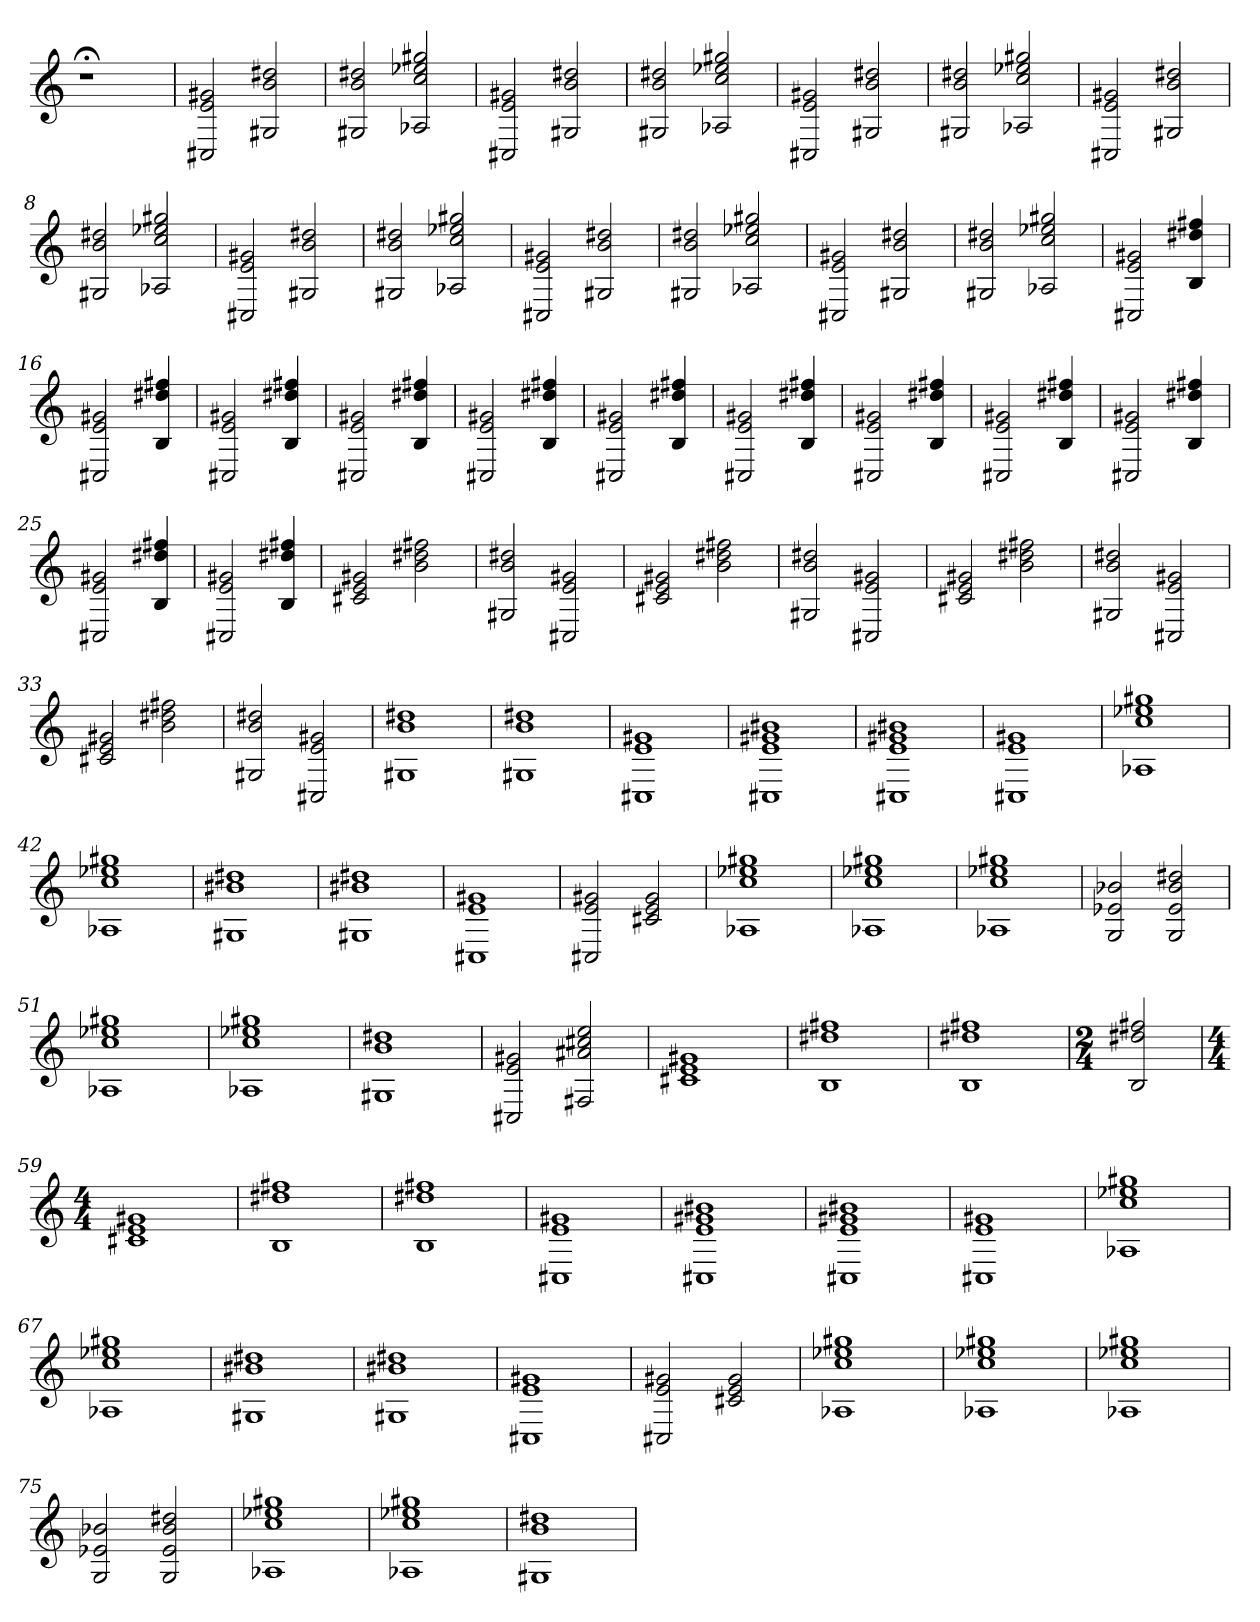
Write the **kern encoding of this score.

**kern
*part1
*staff1
=
1r;<
=1
2C#X 2e 2g#X
2G#X 2b 2dd#X
=2
2G#X 2b 2dd#X
2A-X 2cc 2ee-X 2gg#X
=3
2C#X 2e 2g#X
2G#X 2b 2dd#X
=4
2G#X 2b 2dd#X
2A-X 2cc 2ee-X 2gg#X
=5
2C#X 2e 2g#X
2G#X 2b 2dd#X
=6
2G#X 2b 2dd#X
2A-X 2cc 2ee-X 2gg#X
=7
2C#X 2e 2g#X
2G#X 2b 2dd#X
=8
2G#X 2b 2dd#X
2A-X 2cc 2ee-X 2gg#X
=9
2C#X 2e 2g#X
2G#X 2b 2dd#X
=10
2G#X 2b 2dd#X
2A-X 2cc 2ee-X 2gg#X
=11
2C#X 2e 2g#X
2G#X 2b 2dd#X
=12
2G#X 2b 2dd#X
2A-X 2cc 2ee-X 2gg#X
=13
2C#X 2e 2g#X
2G#X 2b 2dd#X
=14
2G#X 2b 2dd#X
2A-X 2cc 2ee-X 2gg#X
=15
2C#X 2e 2g#X
4B 4dd#X 4ff#X
=16
2C#X 2e 2g#X
4B 4dd#X 4ff#X
=17
2C#X 2e 2g#X
4B 4dd#X 4ff#X
=18
2C#X 2e 2g#X
4B 4dd#X 4ff#X
=19
2C#X 2e 2g#X
4B 4dd#X 4ff#X
=20
2C#X 2e 2g#X
4B 4dd#X 4ff#X
=21
2C#X 2e 2g#X
4B 4dd#X 4ff#X
=22
2C#X 2e 2g#X
4B 4dd#X 4ff#X
=23
2C#X 2e 2g#X
4B 4dd#X 4ff#X
=24
2C#X 2e 2g#X
4B 4dd#X 4ff#X
=25
2C#X 2e 2g#X
4B 4dd#X 4ff#X
=26
2C#X 2e 2g#X
4B 4dd#X 4ff#X
=27
2c#X 2e 2g#X
2b 2dd#X 2ff#X
=28
2G#X 2b 2dd#X
2C#X 2e 2g#X
=29
2c#X 2e 2g#X
2b 2dd#X 2ff#X
=30
2G#X 2b 2dd#X
2C#X 2e 2g#X
=31
2c#X 2e 2g#X
2b 2dd#X 2ff#X
=32
2G#X 2b 2dd#X
2C#X 2e 2g#X
=33
2c#X 2e 2g#X
2b 2dd#X 2ff#X
=34
2G#X 2b 2dd#X
2C#X 2e 2g#X
=35
1G#X 1b 1dd#X
=36
1G#X 1b 1dd#X
=37
1C#X 1e 1g#X
=38
1C#X 1e 1g#X 1b#X
=39
1C#X 1e 1g#X 1b#X
=40
1C#X 1e 1g#X
=41
1A-X 1cc 1ee-X 1gg#X
=42
1A-X 1cc 1ee-X 1gg#X
=43
1G#X 1b#X 1dd#X
=44
1G#X 1b#X 1dd#X
=45
1C#X 1e 1g#X
=46
2C#X 2e 2g#X
2c#X 2e 2g#
=47
1A-X 1cc 1ee-X 1gg#X
=48
1A-X 1cc 1ee-X 1gg#X
=49
1A-X 1cc 1ee-X 1gg#X
=50
2G 2e-X 2b-X
2G 2e- 2b- 2dd#X
=51
1A-X 1cc 1ee-X 1gg#X
=52
1A-X 1cc 1ee-X 1gg#X
=53
1G#X 1b 1dd#X
=54
2C#X 2e 2g#X
2F#X 2a#X 2cc#X 2ee
=55
1c#X 1e 1g#X
=56
1B 1dd#X 1ff#X
=57
1B 1dd#X 1ff#X
=58
*M2/4
2B 2dd#X 2ff#X
=59
*M4/4
1c#X 1e 1g#X
=60
1B 1dd#X 1ff#X
=61
1B 1dd#X 1ff#X
=62
1C#X 1e 1g#X
=63
1C#X 1e 1g#X 1b#X
=64
1C#X 1e 1g#X 1b#X
=65
1C#X 1e 1g#X
=66
1A-X 1cc 1ee-X 1gg#X
=67
1A-X 1cc 1ee-X 1gg#X
=68
1G#X 1b#X 1dd#X
=69
1G#X 1b#X 1dd#X
=70
1C#X 1e 1g#X
=71
2C#X 2e 2g#X
2c#X 2e 2g#
=72
1A-X 1cc 1ee-X 1gg#X
=73
1A-X 1cc 1ee-X 1gg#X
=74
1A-X 1cc 1ee-X 1gg#X
=75
2G 2e-X 2b-X
2G 2e- 2b- 2dd#X
=76
1A-X 1cc 1ee-X 1gg#X
=77
1A-X 1cc 1ee-X 1gg#X
=78
1G#X 1b 1dd#X
=
*-
